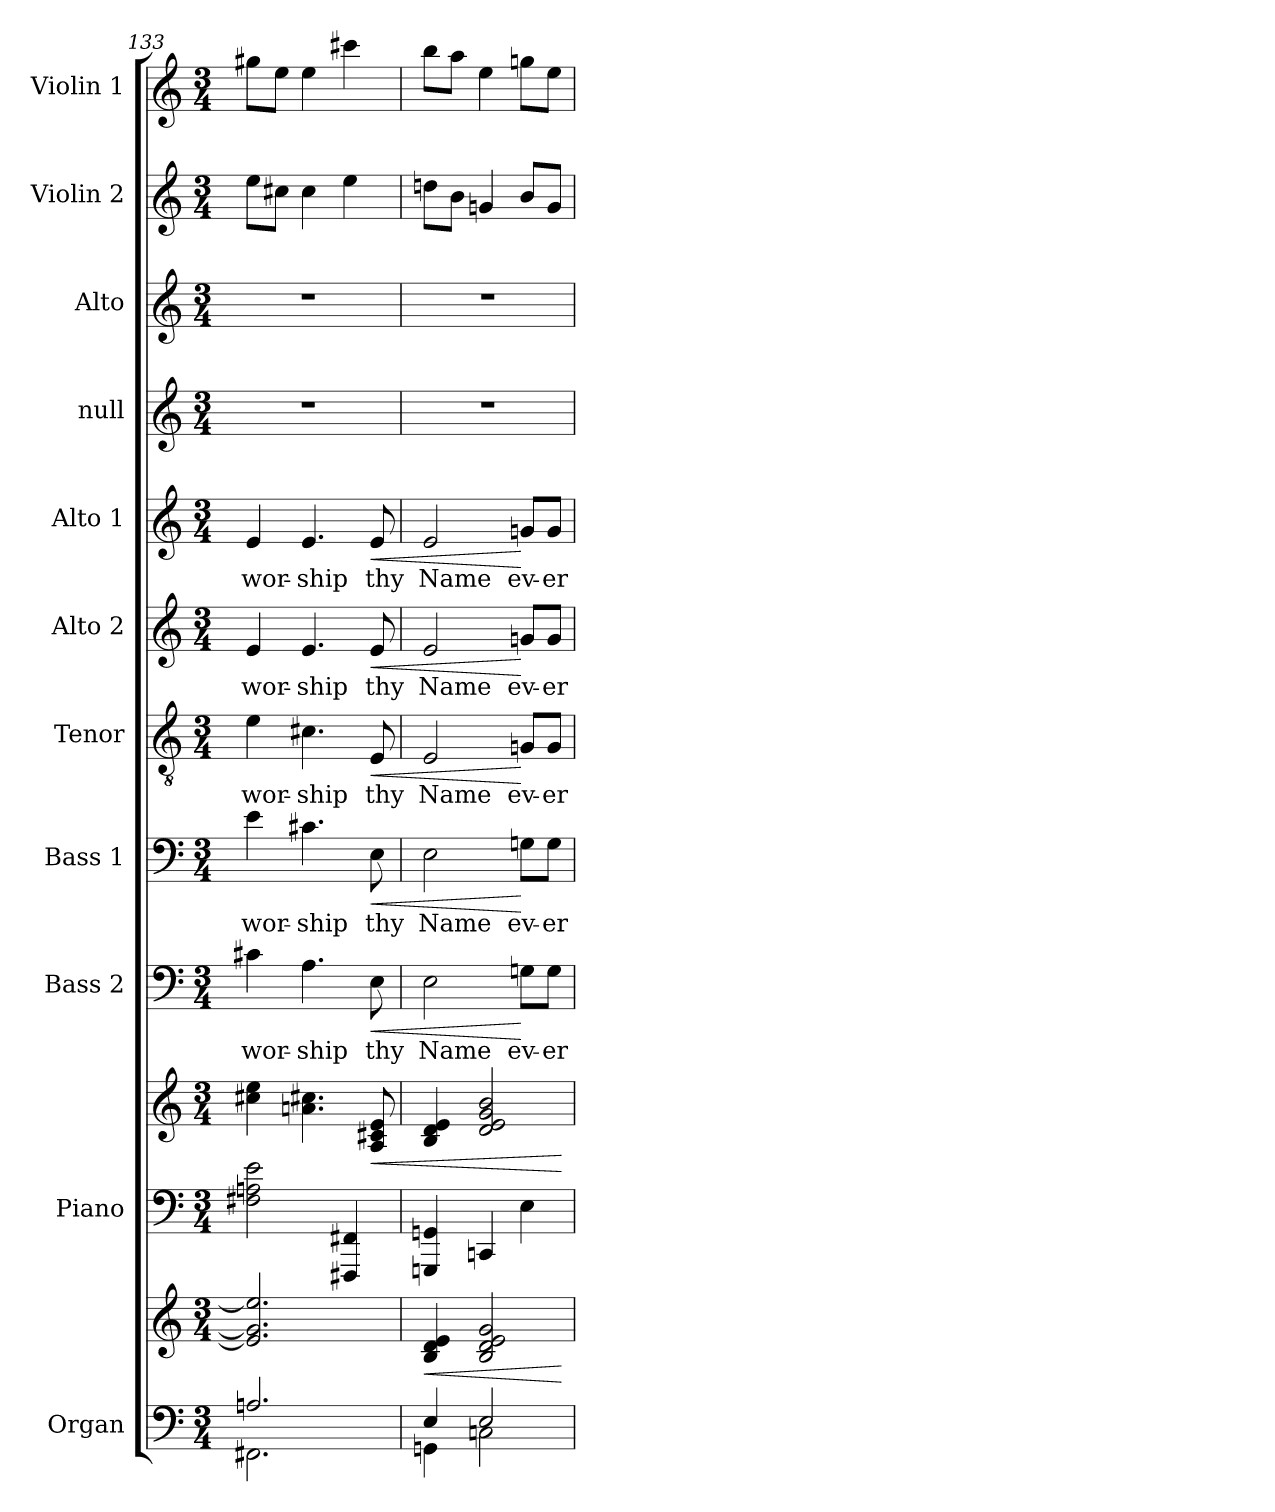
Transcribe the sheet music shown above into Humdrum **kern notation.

**kern	**kern	**dynam	**kern	**kern	**dynam	**kern	**text	**dynam	**kern	**text	**dynam	**kern	**text	**dynam	**kern	**text	**dynam	**kern	**text	**dynam	**kern	**kern	**kern	**kern
*part11	*part11	*part11	*part10	*part10	*part10	*part9	*part9	*part9	*part8	*part8	*part8	*part7	*part7	*part7	*part6	*part6	*part6	*part5	*part5	*part5	*part4	*part3	*part2	*part1
*staff13	*staff12	*staff12/13	*staff11	*staff10	*staff10/11	*staff9	*staff9	*staff9	*staff8	*staff8	*staff8	*staff7	*staff7	*staff7	*staff6	*staff6	*staff6	*staff5	*staff5	*staff5	*staff4	*staff3	*staff2	*staff1
*I"Organ	*	*	*I"Piano	*	*	*I"Bass 2	*	*	*I"Bass 1	*	*	*I"Tenor	*	*	*I"Alto 2	*	*	*I"Alto 1	*	*	*I"null	*I"Alto	*I"Violin 2	*I"Violin 1
*I'Org.	*	*	*	*	*	*I'B. 2	*	*	*I'B. 1	*	*	*I'T.	*	*	*I'A. 2	*	*	*I'A. 1	*	*	*	*	*I'Vln. 2	*I'Vln. 1
!!LO:PB:g=z
*clefF4	*clefG2	*	*clefF4	*clefG2	*	*clefF4	*	*	*clefF4	*	*	*clefGv2	*	*	*clefG2	*	*	*clefG2	*	*	*clefG2	*clefG2	*clefG2	*clefG2
*k[]	*k[]	*	*k[]	*k[]	*	*k[]	*	*	*k[]	*	*	*k[]	*	*	*k[]	*	*	*k[]	*	*	*k[]	*k[]	*k[]	*k[]
*M3/4	*M3/4	*	*M3/4	*M3/4	*	*M3/4	*	*	*M3/4	*	*	*M3/4	*	*	*M3/4	*	*	*M3/4	*	*	*M3/4	*M3/4	*M3/4	*M3/4
=133	=133	=133	=133	=133	=133	=133	=133	=133	=133	=133	=133	=133	=133	=133	=133	=133	=133	=133	=133	=133	=133	=133	=133	=133
*^	*	*	*	*	*	*	*	*	*	*	*	*	*	*	*	*	*	*	*	*	*	*	*	*
!	!	!	!	!	!	!	!	!LO:LY:b	!	!	!LO:LY:b	!	!	!LO:LY:b	!	!	!LO:LY:b	!	!	!LO:LY:b	!	!	!	!	!
2.An/	2.FF#X\	2.e/] 2.g#/] 2.ee/]	.	2F#X\ 2An\ 2e\	4cc#X\ 4ee\	.	4c#X\	wor-	.	4e\	wor-	.	4e\	wor-	.	4e/	wor-	.	4e/	wor-	.	2.r	2.r	8ee\L	8gg#X\L
.	.	.	.	.	.	.	.	.	.	.	.	.	.	.	.	.	.	.	.	.	.	.	.	8cc#X\J	8ee\J
!	!	!	!	!	!	!	!	!LO:LY:b	!	!	!LO:LY:b	!	!	!LO:LY:b	!	!	!LO:LY:b	!	!	!LO:LY:b	!	!	!	!	!
.	.	.	.	.	4.an\ 4.cc#X\	.	4.A\	-ship	.	4.c#X\	-ship	.	4.c#X\	-ship	.	4.e/	-ship	.	4.e/	-ship	.	.	.	4cc#\	4ee\
.	.	.	.	4FFF#X/ 4FF#X/	.	.	.	.	.	.	.	.	.	.	.	.	.	.	.	.	.	.	.	4ee\	4ccc#X\
!	!	!	!	!	!	!LO:HP:b	!	!LO:LY:b	!LO:HP:b	!	!LO:LY:b	!LO:HP:b	!	!LO:LY:b	!LO:HP:b	!	!LO:LY:b	!LO:HP:b	!	!LO:LY:b	!LO:HP:b	!	!	!	!
.	.	.	.	.	8A/ 8c#X/ 8e/	<	8E\	thy	<	8E\	thy	<	8E/	thy	<	8e/	thy	<	8e/	thy	<	.	.	.	.
=134	=134	=134	=134	=134	=134	=134	=134	=134	=134	=134	=134	=134	=134	=134	=134	=134	=134	=134	=134	=134	=134	=134	=134	=134	=134
!	!	!	!LO:HP:b	!	!	!	!	!LO:LY:b	!	!	!LO:LY:b	!	!	!LO:LY:b	!	!	!LO:LY:b	!	!	!LO:LY:b	!	!	!	!	!
4E/	4GGn\	4B/ 4d/ 4e/	<	4GGGn/ 4GGn/	4B/ 4d/ 4e/	.	2E\	Name	.	2E\	Name	.	2E/	Name	.	2e/	Name	.	2e/	Name	.	2.r	2.r	8ddn\L	8bb\L
.	.	.	.	.	.	.	.	.	.	.	.	.	.	.	.	.	.	.	.	.	.	.	.	8b\J	8aa\J
2E/	2Cn\	2B/ 2d/ 2e/ 2g/	.	4CCn/	2d/ 2e/ 2g/ 2b/	.	.	.	.	.	.	.	.	.	.	.	.	.	.	.	.	.	.	4gn/	4ee\
!	!	!	!	!	!	!	!	!LO:LY:b	!	!	!LO:LY:b	!	!	!LO:LY:b	!	!	!LO:LY:b	!	!	!LO:LY:b	!	!	!	!	!
.	.	.	.	4E\	.	.	8Gn\L	ev-	[	8Gn\L	ev-	[	8Gn/L	ev-	[	8gn/L	ev-	[	8gn/L	ev-	[	.	.	8b/L	8ggn\L
!	!	!	!	!	!	!	!	!LO:LY:b	!	!	!LO:LY:b	!	!	!LO:LY:b	!	!	!LO:LY:b	!	!	!LO:LY:b	!	!	!	!	!
.	.	.	.	.	.	.	8G\J	-er	.	8G\J	-er	.	8G/J	-er	.	8g/J	-er	.	8g/J	-er	.	.	.	8g/J	8ee\J
*v	*v	*	*	*	*	*	*	*	*	*	*	*	*	*	*	*	*	*	*	*	*	*	*	*	*
.	.	[	.	.	[	.	.	.	.	.	.	.	.	.	.	.	.	.	.	.	.	.	.	.
=	=	=	=	=	=	=	=	=	=	=	=	=	=	=	=	=	=	=	=	=	=	=	=	=
*-	*-	*-	*-	*-	*-	*-	*-	*-	*-	*-	*-	*-	*-	*-	*-	*-	*-	*-	*-	*-	*-	*-	*-	*-
